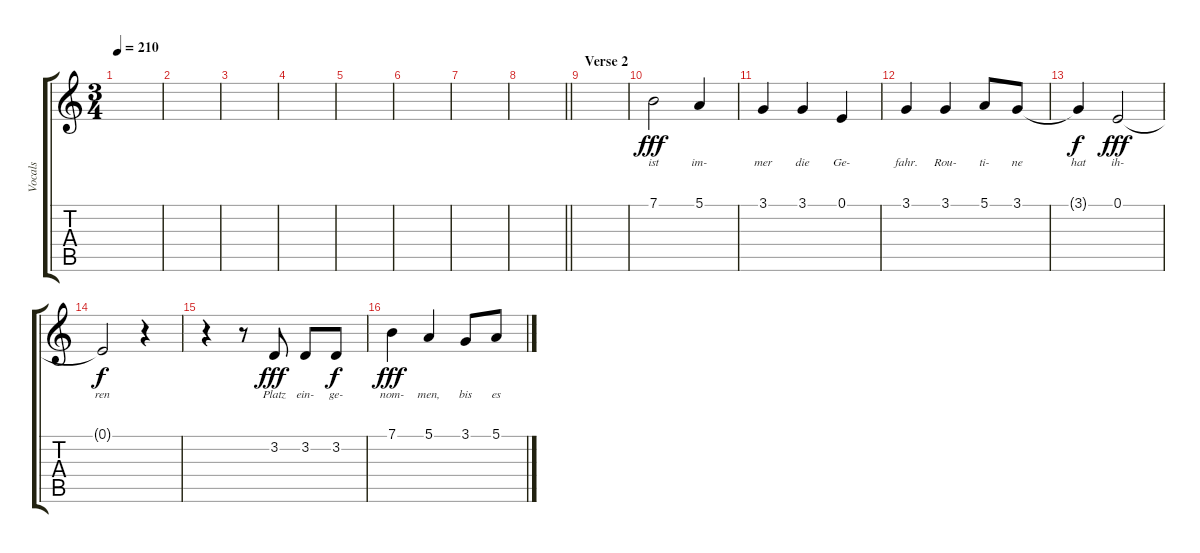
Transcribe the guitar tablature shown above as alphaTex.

\track ("Vocals" "Vocals") {instrument sopranosax}
\staff {score tabs}
\tuning (E4 B3 G3 D3 A2 E2) {hide}
\ts (3 4)
\tempo 210
\clef g2
\ks c
|
|
|
|
|
|
|
\barLineRight lightlight
|
\section ("" "Verse 2")
|
7.1.2{lyrics (0 "ist") lyrics (1 "") lyrics (2 "") lyrics (3 "") lyrics (4 "") dy fff} 5.1.4{lyrics (0 "im-") lyrics (1 "") lyrics (2 "") lyrics (3 "") lyrics (4 "")} |
3.1.4{lyrics (0 "mer") lyrics (1 "") lyrics (2 "") lyrics (3 "") lyrics (4 "")} 3.1.4{lyrics (0 "die") lyrics (1 "") lyrics (2 "") lyrics (3 "") lyrics (4 "")} 0.1.4{lyrics (0 "Ge-") lyrics (1 "") lyrics (2 "") lyrics (3 "") lyrics (4 "")} |
3.1.4{lyrics (0 "fahr.") lyrics (1 "") lyrics (2 "") lyrics (3 "") lyrics (4 "")} 3.1.4{lyrics (0 "Rou-") lyrics (1 "") lyrics (2 "") lyrics (3 "") lyrics (4 "")} 5.1.8{lyrics (0 "ti-") lyrics (1 "") lyrics (2 "") lyrics (3 "") lyrics (4 "")} 3.1.8{lyrics (0 "ne") lyrics (1 "") lyrics (2 "") lyrics (3 "") lyrics (4 "")} |
3.1{t}.4{lyrics (0 "hat") lyrics (1 "") lyrics (2 "") lyrics (3 "") lyrics (4 "") dy f} 0.1.2{lyrics (0 "ih-") lyrics (1 "") lyrics (2 "") lyrics (3 "") lyrics (4 "") dy fff} |
0.1{t}.2{lyrics (0 "ren") lyrics (1 "") lyrics (2 "") lyrics (3 "") lyrics (4 "") dy f} r.4 |
r.4 r.8 3.2.8{lyrics (0 "Platz") lyrics (1 "") lyrics (2 "") lyrics (3 "") lyrics (4 "") dy fff} 3.2.8{lyrics (0 "ein-") lyrics (1 "") lyrics (2 "") lyrics (3 "") lyrics (4 "")} 3.2.8{lyrics (0 "ge-") lyrics (1 "") lyrics (2 "") lyrics (3 "") lyrics (4 "") dy f} |
7.1.4{lyrics (0 "nom-") lyrics (1 "") lyrics (2 "") lyrics (3 "") lyrics (4 "") dy fff} 5.1.4{lyrics (0 "men,") lyrics (1 "") lyrics (2 "") lyrics (3 "") lyrics (4 "")} 3.1.8{lyrics (0 "bis") lyrics (1 "") lyrics (2 "") lyrics (3 "") lyrics (4 "")} 5.1.8{lyrics (0 "es") lyrics (1 "") lyrics (2 "") lyrics (3 "") lyrics (4 "")}
